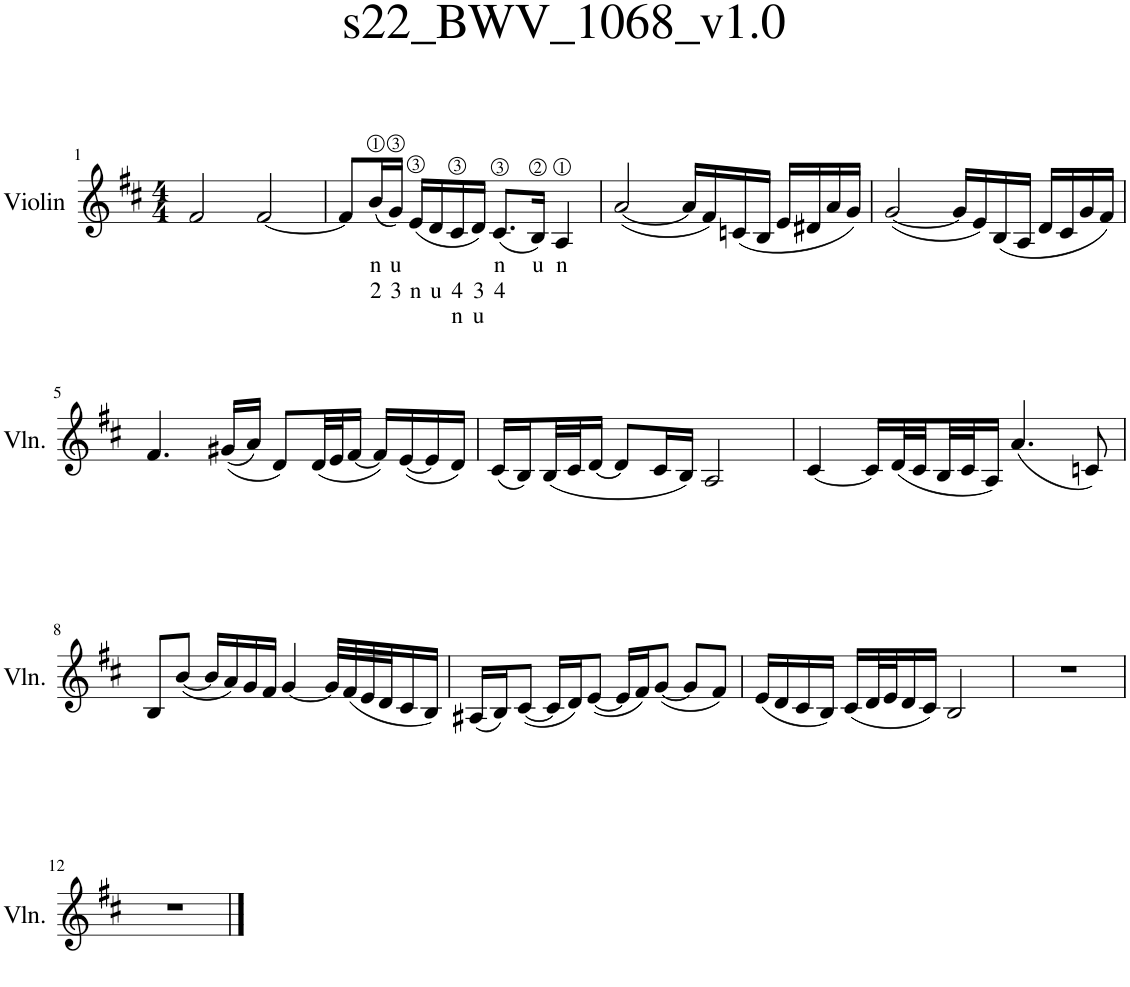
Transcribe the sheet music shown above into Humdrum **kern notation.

**kern	**text	**text	**text
*part1	*part1	*part1	*part1
*staff1	*staff1	*staff1	*staff1
*I"Violin	*	*	*
*I'Vln.	*	*	*
*clefG2	*	*	*
*k[f#c#]	*	*	*
*M4/4	*	*	*
=1	=1	=1	=1
2f#/	.	.	.
[2f#/	.	.	.
=2	=2	=2	=2
8f#/L]	.	.	.
!	!LO:LY:b	!LO:LY:b	!
(16b/L	n	2	.
!	!LO:LY:b	!LO:LY:b	!
16g/JJ)	u	3	.
!	!	!LO:LY:b	!
(16e/LL	.	n	.
!	!	!LO:LY:b	!
16d/	.	u	.
!	!	!LO:LY:b	!LO:LY:b
16c#/	.	4	n
!	!	!LO:LY:b	!LO:LY:b
16d/JJ)	.	3	u
!	!LO:LY:b	!LO:LY:b	!
(8.c#/L	n	4	.
!	!LO:LY:b	!	!
16B/Jk)	u	.	.
!	!LO:LY:b	!	!
4A/	n	.	.
=3	=3	=3	=3
([2a/	.	.	.
16a/LL]	.	.	.
16f#/)	.	.	.
(16cn/	.	.	.
16B/JJ	.	.	.
16e/LL	.	.	.
16d#X/	.	.	.
16a/	.	.	.
16g/JJ)	.	.	.
=4	=4	=4	=4
([2g/	.	.	.
16g/LL]	.	.	.
16e/)	.	.	.
(16B/	.	.	.
16A/JJ	.	.	.
16d/LL	.	.	.
16c#/	.	.	.
16g/	.	.	.
16f#/JJ)	.	.	.
!!LO:LB:g=z
=5	=5	=5	=5
4.f#/	.	.	.
((16g#X/LL	.	.	.
16a/JJ)	.	.	.
8d/L)	.	.	.
(32d/LL	.	.	.
32e/J	.	.	.
[16f#/JJ	.	.	.
16f#/LL])	.	.	.
([16e/	.	.	.
16e/]	.	.	.
16d/JJ)	.	.	.
=6	=6	=6	=6
(16c#/LL	.	.	.
16B/)	.	.	.
(32B/L	.	.	.
32c#/J	.	.	.
[16d/JJ	.	.	.
8d/L]	.	.	.
16c#/L	.	.	.
16B/JJ)	.	.	.
2A/	.	.	.
=7	=7	=7	=7
[4c#/	.	.	.
16c#/LL]	.	.	.
(32d/L	.	.	.
32c#/	.	.	.
32B/	.	.	.
32c#/J	.	.	.
16A/JJ)	.	.	.
(4.a/	.	.	.
8cn/)	.	.	.
!!LO:LB:g=z
=8	=8	=8	=8
8B/L	.	.	.
([8b/J	.	.	.
16b/LL]	.	.	.
16a/)	.	.	.
16g/	.	.	.
16f#/JJ	.	.	.
[4g/	.	.	.
32g/LLL]	.	.	.
(32f#/	.	.	.
32e/	.	.	.
32d/J	.	.	.
16c#/	.	.	.
16B/JJ)	.	.	.
=9	=9	=9	=9
(16A#X/LL	.	.	.
16B/J)	.	.	.
([8c#/J	.	.	.
16c#/LL]	.	.	.
16d/J)	.	.	.
([8e/J	.	.	.
16e/LL]	.	.	.
16f#/J)	.	.	.
([8g/J	.	.	.
8g/L]	.	.	.
8f#/J)	.	.	.
=10	=10	=10	=10
(16e/LL	.	.	.
16d/	.	.	.
16c#/	.	.	.
16B/JJ)	.	.	.
(16c#/LL	.	.	.
32d/L	.	.	.
32e/J	.	.	.
16d/	.	.	.
16c#/JJ)	.	.	.
2B/	.	.	.
=11	=11	=11	=11
1r	.	.	.
!!LO:LB:g=z
=12	=12	=12	=12
1r	.	.	.
==	==	==	==
*-	*-	*-	*-
